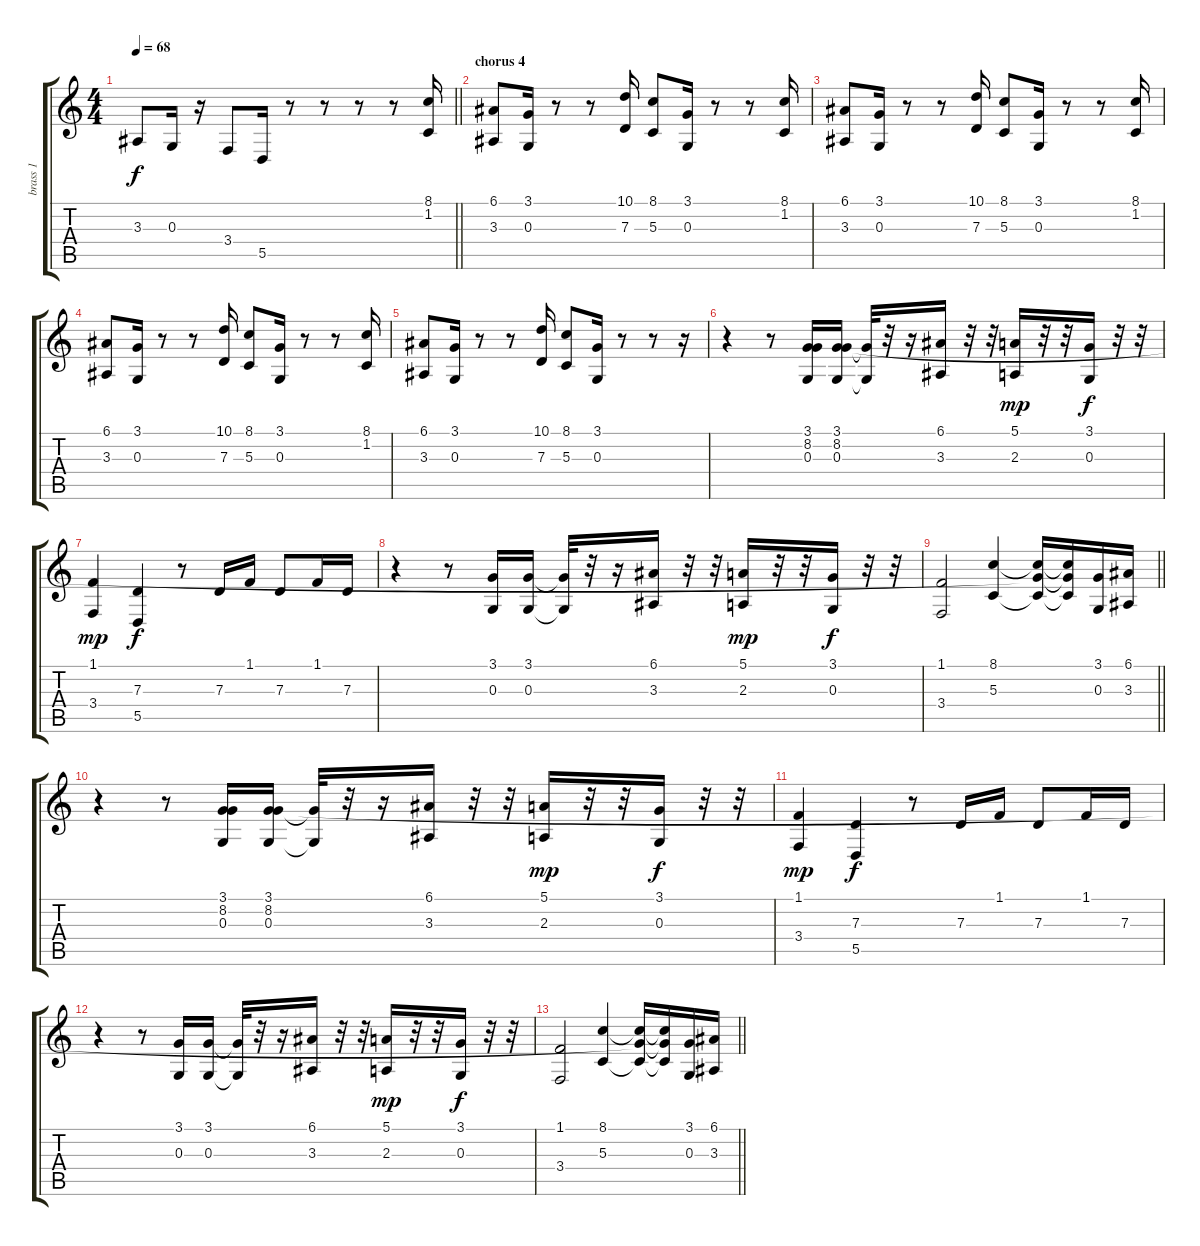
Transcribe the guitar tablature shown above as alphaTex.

\track ("brass 1" "brass 1") {instrument brasssection}
\staff {score tabs}
\tuning (E4 B3 G3 D3 A2 E2) {hide}
\ts (4 4)
\tempo 68
\clef g2
\barLineRight lightlight
\ks c
3.3.8{dy f} 0.3.16 r.16 3.4.8 5.5.16 r.8 r.8 r.8 r.8 (8.1 1.2).16{volume 16} |
\section ("" "chorus 4 ")
(6.1 3.3).8 (3.1 0.3).16 r.8 r.8 (10.1 7.3).16 (8.1 5.3).8 (3.1 0.3).16 r.8 r.8 (8.1 1.2).16 |
(6.1 3.3).8 (3.1 0.3).16 r.8 r.8 (10.1 7.3).16 (8.1 5.3).8 (3.1 0.3).16 r.8 r.8 (8.1 1.2).16 |
(6.1 3.3).8 (3.1 0.3).16 r.8 r.8 (10.1 7.3).16 (8.1 5.3).8 (3.1 0.3).16 r.8 r.8 (8.1 1.2).16 |
(6.1 3.3).8 (3.1 0.3).16 r.8 r.8 (10.1 7.3).16 (8.1 5.3).8 (3.1 0.3).16 r.8 r.8 r.16 |
r.4 r.8 (3.1 8.2 0.3).16 (3.1 8.2 0.3).16 (3.1{t} 0.3{t}).32 r.32 r.16 (6.1 3.3).16 r.32 r.32 (5.1 2.3).16{dy mp} r.32 r.32 (3.1 0.3).16{dy f} r.32 r.32 |
(1.1 3.4).4{dy mp} (7.3 5.5).4{dy f} r.8 7.3.16 1.1.16 7.3.8 1.1.16 7.3.16 |
r.4 r.8 (3.1 0.3).16 (3.1 0.3).16 (3.1{t} 0.3{t}).32 r.32 r.16 (6.1 3.3).16 r.32 r.32 (5.1 2.3).16{dy mp} r.32 r.32 (3.1 0.3).16{dy f} r.32 r.32 |
\barLineRight lightlight
(1.1 3.4).2 (8.1 5.3).4 (8.1{t} 8.2{t} 5.3{t}).16 (8.1{t} 8.2{t} 5.3{t}).16 (3.1 0.3).16 (6.1 3.3).16 |
r.4 r.8 (3.1 8.2 0.3).16 (3.1 8.2 0.3).16 (3.1{t} 0.3{t}).32 r.32 r.16 (6.1 3.3).16 r.32 r.32 (5.1 2.3).16{dy mp} r.32 r.32 (3.1 0.3).16{dy f} r.32 r.32 |
(1.1 3.4).4{dy mp} (7.3 5.5).4{dy f} r.8 7.3.16 1.1.16 7.3.8 1.1.16 7.3.16 |
r.4 r.8 (3.1 0.3).16 (3.1 0.3).16 (3.1{t} 0.3{t}).32 r.32 r.16 (6.1 3.3).16 r.32 r.32 (5.1 2.3).16{dy mp} r.32 r.32 (3.1 0.3).16{dy f} r.32 r.32 |
\barLineRight lightlight
(1.1 3.4).2 (8.1 5.3).4 (8.1{t} 8.2{t} 5.3{t}).16 (8.1{t} 8.2{t} 5.3{t}).16 (3.1 0.3).16 (6.1 3.3).16
